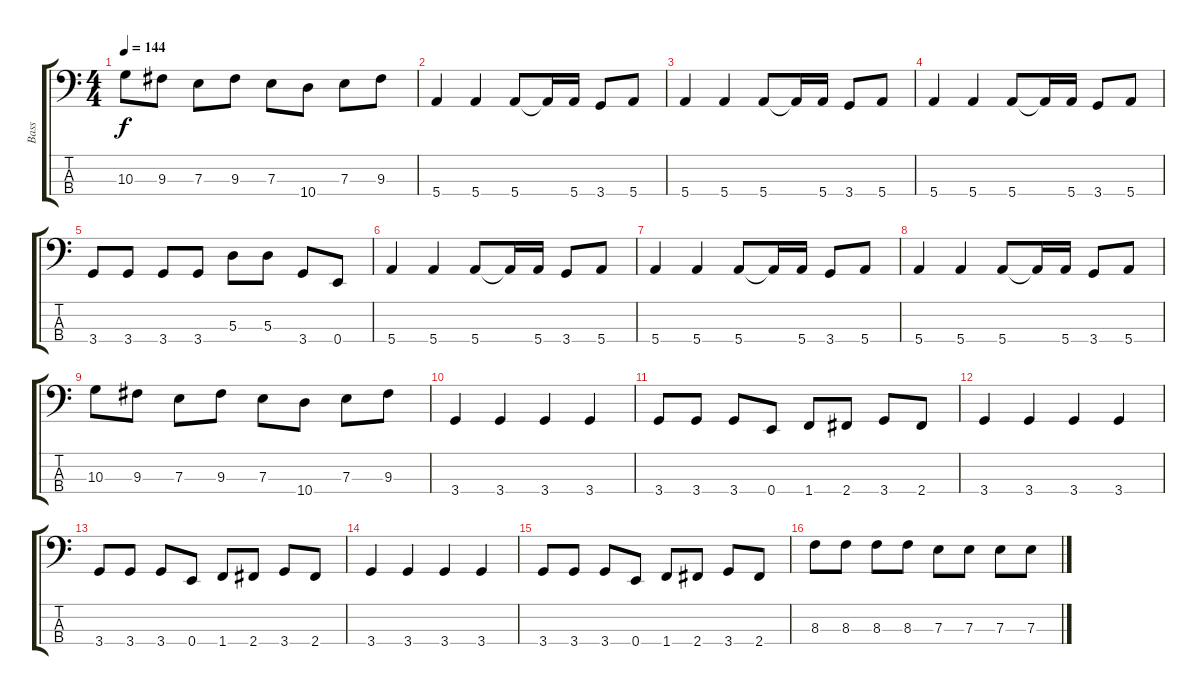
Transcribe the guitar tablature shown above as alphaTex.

\track ("Bass" "Bass") {instrument electricbasspick}
\staff {score tabs}
\tuning (G2 D2 A1 E1) {hide}
\ts (4 4)
\tempo 144
\clef f4
\ks c
10.3.8{dy f} 9.3.8 7.3.8 9.3.8 7.3.8 10.4.8 7.3.8 9.3.8 |
5.4.4 5.4.4 5.4.8 5.4{t}.16 5.4.16 3.4.8 5.4.8 |
5.4.4 5.4.4 5.4.8 5.4{t}.16 5.4.16 3.4.8 5.4.8 |
5.4.4 5.4.4 5.4.8 5.4{t}.16 5.4.16 3.4.8 5.4.8 |
3.4.8 3.4.8 3.4.8 3.4.8 5.3.8 5.3.8 3.4.8 0.4.8 |
5.4.4 5.4.4 5.4.8 5.4{t}.16 5.4.16 3.4.8 5.4.8 |
5.4.4 5.4.4 5.4.8 5.4{t}.16 5.4.16 3.4.8 5.4.8 |
5.4.4 5.4.4 5.4.8 5.4{t}.16 5.4.16 3.4.8 5.4.8 |
10.3.8 9.3.8 7.3.8 9.3.8 7.3.8 10.4.8 7.3.8 9.3.8 |
3.4.4 3.4.4 3.4.4 3.4.4 |
3.4.8 3.4.8 3.4.8 0.4.8 1.4.8 2.4.8 3.4.8 2.4.8 |
3.4.4 3.4.4 3.4.4 3.4.4 |
3.4.8 3.4.8 3.4.8 0.4.8 1.4.8 2.4.8 3.4.8 2.4.8 |
3.4.4 3.4.4 3.4.4 3.4.4 |
3.4.8 3.4.8 3.4.8 0.4.8 1.4.8 2.4.8 3.4.8 2.4.8 |
8.3.8 8.3.8 8.3.8 8.3.8 7.3.8 7.3.8 7.3.8 7.3.8
